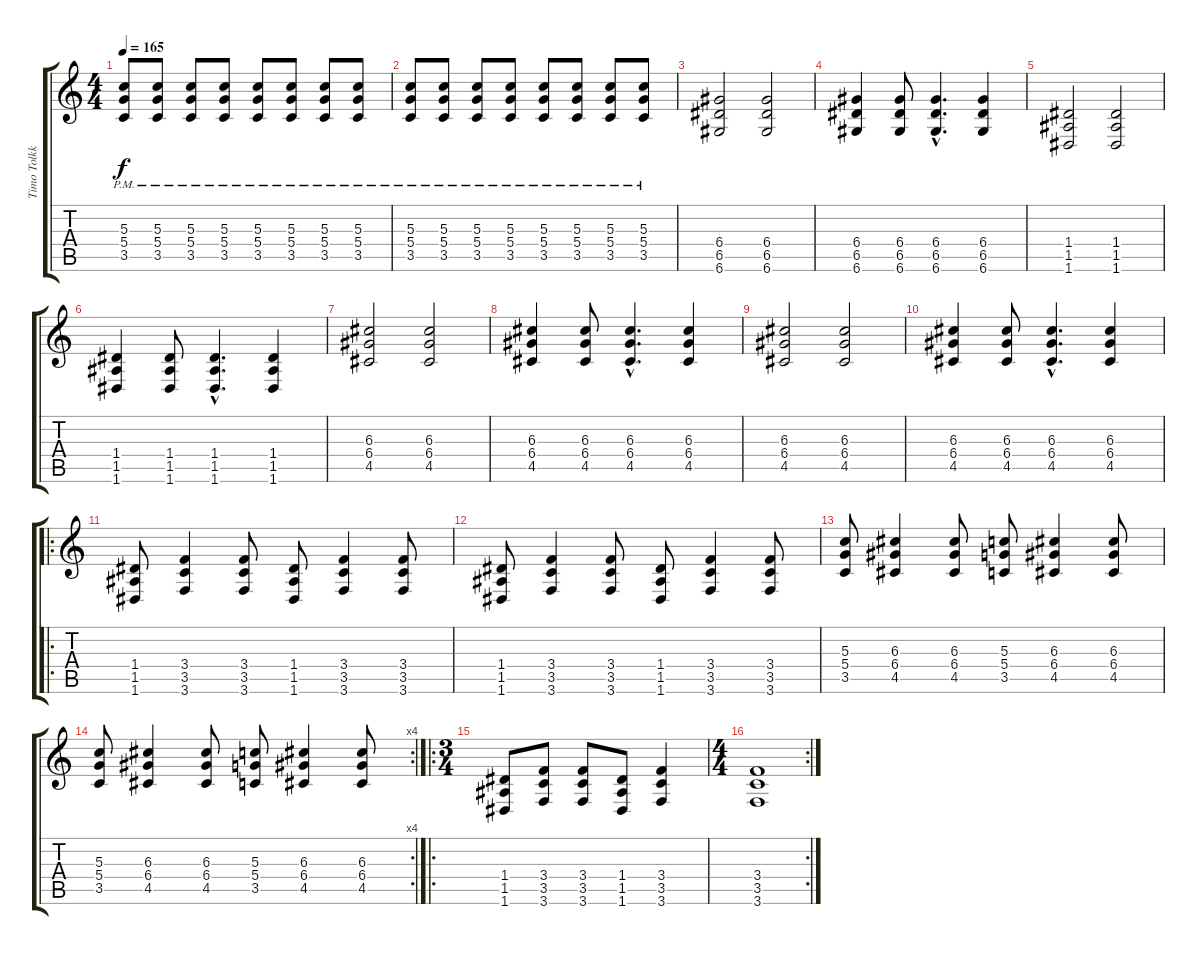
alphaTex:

\track ("Timo Tolkki" "Timo Tolkk") {instrument distortionguitar}
\staff {score tabs}
\tuning (E4 B3 G3 D3 A2 D2) {hide}
\ts (4 4)
\tempo 165
\clef g2
\ks c
(5.3{pm} 5.4 3.5).8{dy f} (5.3{pm} 5.4 3.5).8 (5.3{pm} 5.4 3.5).8 (5.3{pm} 5.4 3.5).8 (5.3{pm} 5.4 3.5).8 (5.3{pm} 5.4 3.5).8 (5.3{pm} 5.4 3.5).8 (5.3{pm} 5.4 3.5).8 |
(5.3{pm} 5.4 3.5).8 (5.3{pm} 5.4 3.5).8 (5.3{pm} 5.4 3.5).8 (5.3{pm} 5.4 3.5).8 (5.3{pm} 5.4 3.5).8 (5.3{pm} 5.4 3.5).8 (5.3{pm} 5.4 3.5).8 (5.3{pm} 5.4 3.5).8 |
(6.4 6.5 6.6).2 (6.4 6.5 6.6).2 |
(6.4 6.5 6.6).4 (6.4 6.5 6.6).8 (6.4{hac} 6.5{hac} 6.6{hac}).4{d} (6.4 6.5 6.6).4 |
(1.4 1.5 1.6).2 (1.4 1.5 1.6).2 |
(1.4 1.5 1.6).4 (1.4 1.5 1.6).8 (1.4{hac} 1.5{hac} 1.6{hac}).4{d} (1.4 1.5 1.6).4 |
(6.3 6.4 4.5).2 (6.3 6.4 4.5).2 |
(6.3 6.4 4.5).4 (6.3 6.4 4.5).8 (6.3{hac} 6.4{hac} 4.5{hac}).4{d} (6.3 6.4 4.5).4 |
(6.3 6.4 4.5).2 (6.3 6.4 4.5).2 |
(6.3 6.4 4.5).4 (6.3 6.4 4.5).8 (6.3{hac} 6.4{hac} 4.5{hac}).4{d} (6.3 6.4 4.5).4 |
\ro
(1.4 1.5 1.6).8 (3.4 3.5 3.6).4 (3.4 3.5 3.6).8 (1.4 1.5 1.6).8 (3.4 3.5 3.6).4 (3.4 3.5 3.6).8 |
(1.4 1.5 1.6).8 (3.4 3.5 3.6).4 (3.4 3.5 3.6).8 (1.4 1.5 1.6).8 (3.4 3.5 3.6).4 (3.4 3.5 3.6).8 |
(5.3 5.4 3.5).8 (6.3 6.4 4.5).4 (6.3 6.4 4.5).8 (5.3 5.4 3.5).8 (6.3 6.4 4.5).4 (6.3 6.4 4.5).8 |
\rc 4
(5.3 5.4 3.5).8 (6.3 6.4 4.5).4 (6.3 6.4 4.5).8 (5.3 5.4 3.5).8 (6.3 6.4 4.5).4 (6.3 6.4 4.5).8 |
\ro
\ts (3 4)
(1.4 1.5 1.6).8 (3.4 3.5 3.6).8 (3.4 3.5 3.6).8 (1.4 1.5 1.6).8 (3.4 3.5 3.6).4 |
\rc 2
\ts (4 4)
(3.4 3.5 3.6).1
